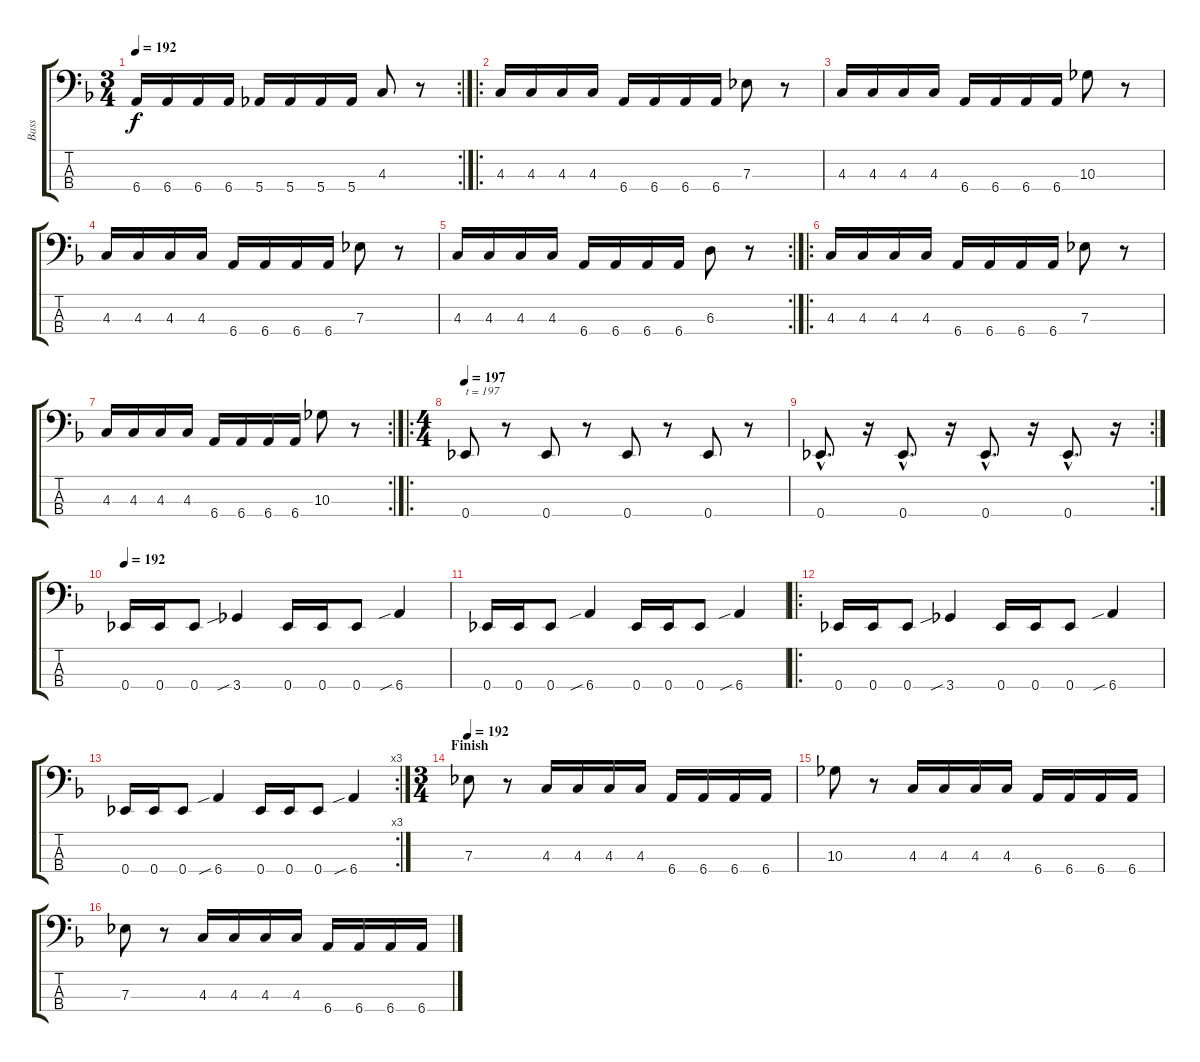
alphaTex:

\track ("Bass" "Bass") {instrument electricbasspick}
\staff {score tabs}
\tuning (Gb2 Db2 Ab1 Eb1) {hide}
\rc 2
\ts (3 4)
\tempo 192
\clef f4
\ks f
6.4.16{dy f} 6.4.16 6.4.16 6.4.16 5.4.16 5.4.16 5.4.16 5.4.16 4.3.8 r.8 |
\ro
4.3.16 4.3.16 4.3.16 4.3.16 6.4.16 6.4.16 6.4.16 6.4.16 7.3.8 r.8 |
4.3.16 4.3.16 4.3.16 4.3.16 6.4.16 6.4.16 6.4.16 6.4.16 10.3.8 r.8 |
4.3.16 4.3.16 4.3.16 4.3.16 6.4.16 6.4.16 6.4.16 6.4.16 7.3.8 r.8 |
\rc 2
4.3.16 4.3.16 4.3.16 4.3.16 6.4.16 6.4.16 6.4.16 6.4.16 6.3.8 r.8 |
\ro
4.3.16 4.3.16 4.3.16 4.3.16 6.4.16 6.4.16 6.4.16 6.4.16 7.3.8 r.8 |
\rc 2
4.3.16 4.3.16 4.3.16 4.3.16 6.4.16 6.4.16 6.4.16 6.4.16 10.3.8 r.8 |
\ro
\ts (4 4)
\tempo 197
0.4.8{txt "t = 197"} r.8 0.4.8 r.8 0.4.8 r.8 0.4.8 r.8 |
\rc 2
0.4{hac}.8{d} r.16 0.4{hac}.8{d} r.16 0.4{hac}.8{d} r.16 0.4{hac}.8{d} r.16 |
\tempo 192
0.4.16 0.4.16 0.4.8 3.4{sib}.4 0.4.16 0.4.16 0.4.8 6.4{sib}.4 |
0.4.16 0.4.16 0.4.8 6.4{sib}.4 0.4.16 0.4.16 0.4.8 6.4{sib}.4 |
\ro
0.4.16 0.4.16 0.4.8 3.4{sib}.4 0.4.16 0.4.16 0.4.8 6.4{sib}.4 |
\rc 3
0.4.16 0.4.16 0.4.8 6.4{sib}.4 0.4.16 0.4.16 0.4.8 6.4{sib}.4 |
\ts (3 4)
\section ("" "Finish")
\tempo 192
7.3.8 r.8 4.3.16 4.3.16 4.3.16 4.3.16 6.4.16 6.4.16 6.4.16 6.4.16 |
10.3.8 r.8 4.3.16 4.3.16 4.3.16 4.3.16 6.4.16 6.4.16 6.4.16 6.4.16 |
7.3.8 r.8 4.3.16 4.3.16 4.3.16 4.3.16 6.4.16 6.4.16 6.4.16 6.4.16
